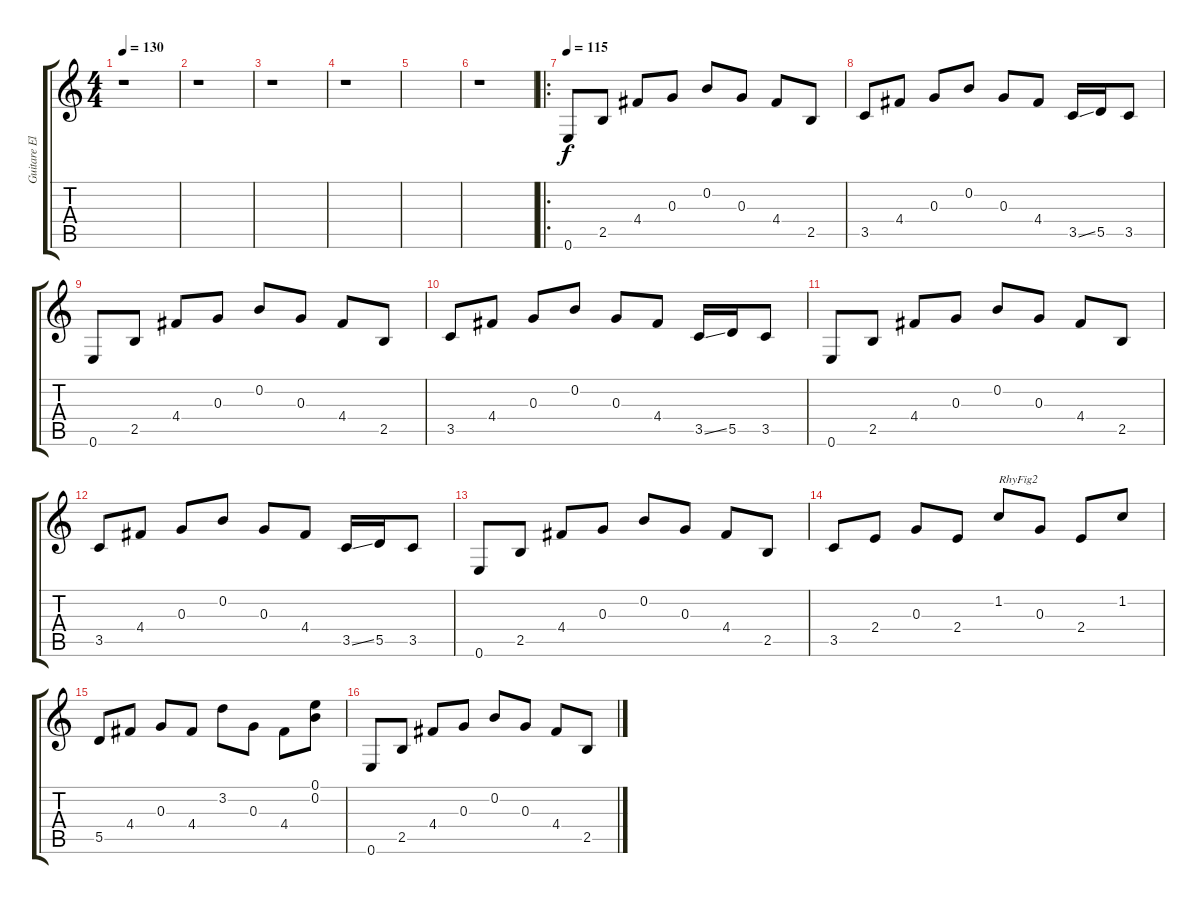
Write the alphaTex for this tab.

\track ("Guitare Electrique Claire" "Guitare El") {instrument overdrivenguitar}
\staff {score tabs}
\tuning (E4 B3 G3 D3 A2 E2) {hide}
\ts (4 4)
\tempo 130
\clef g2
\ks c
r.1{dy f} |
r.1 |
r.1 |
r.1 |
|
r.1 |
\ro
\tempo 115
0.6.8 2.5.8 4.4.8 0.3.8 0.2.8 0.3.8 4.4.8 2.5.8 |
3.5.8 4.4.8 0.3.8 0.2.8 0.3.8 4.4.8 3.5{ss}.16 5.5.16 3.5.8 |
0.6.8 2.5.8 4.4.8 0.3.8 0.2.8 0.3.8 4.4.8 2.5.8 |
3.5.8 4.4.8 0.3.8 0.2.8 0.3.8 4.4.8 3.5{ss}.16 5.5.16 3.5.8 |
0.6.8 2.5.8 4.4.8 0.3.8 0.2.8 0.3.8 4.4.8 2.5.8 |
3.5.8 4.4.8 0.3.8 0.2.8 0.3.8 4.4.8 3.5{ss}.16 5.5.16 3.5.8 |
0.6.8 2.5.8 4.4.8 0.3.8 0.2.8 0.3.8 4.4.8 2.5.8 |
3.5.8 2.4.8 0.3.8 2.4.8 1.2.8{txt "RhyFig2"} 0.3.8 2.4.8 1.2.8 |
5.5.8 4.4.8 0.3.8 4.4.8 3.2.8 0.3.8 4.4.8 (0.1 0.2).8 |
0.6.8 2.5.8 4.4.8 0.3.8 0.2.8 0.3.8 4.4.8 2.5.8
